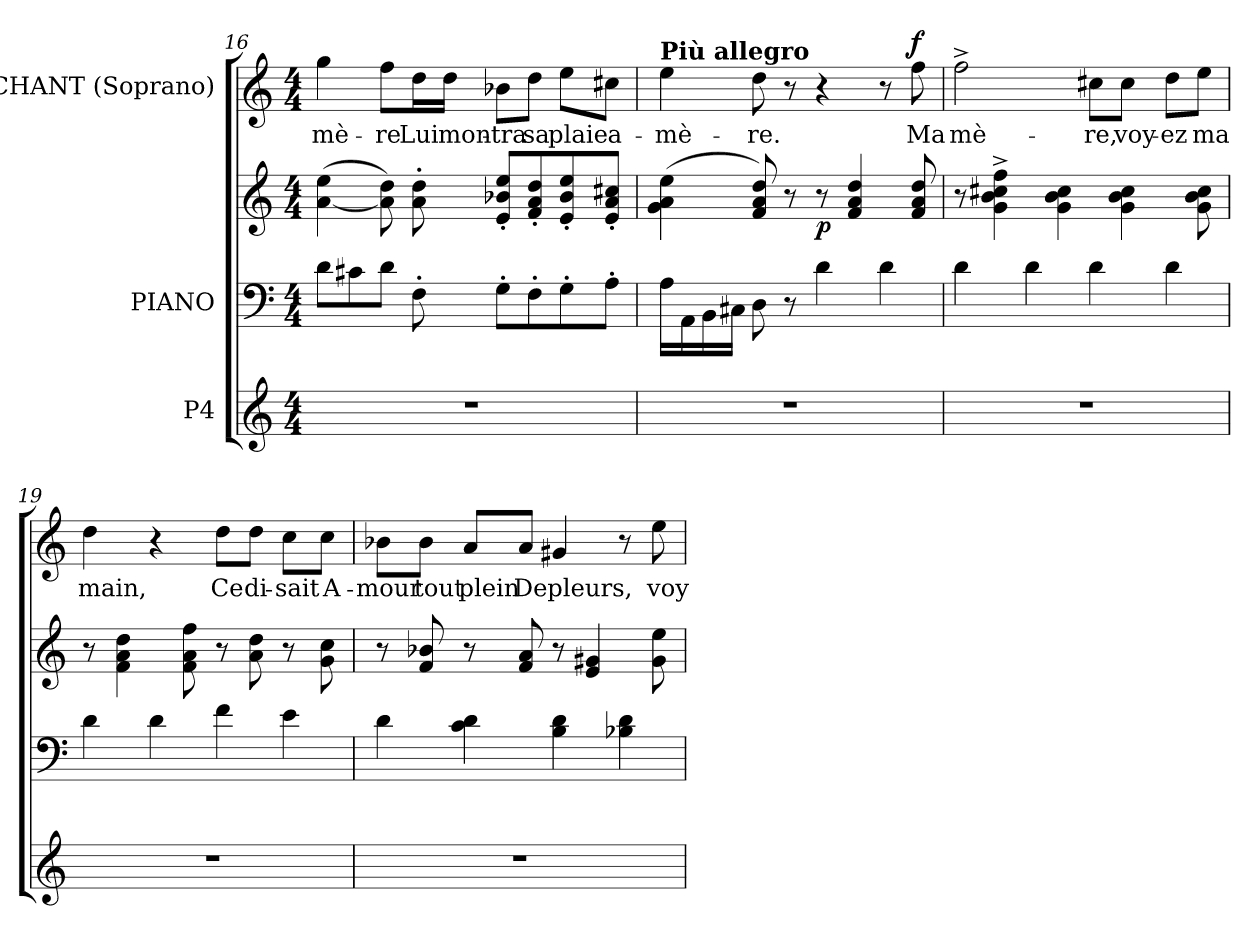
**kern	**kern	**kern	**dynam	**kern	**text	**dynam
*part3	*part2	*part2	*part2	*part1	*part1	*part1
*staff4	*staff3	*staff2	*staff2/3	*staff1	*staff1	*staff1
*I"P4	*I"PIANO	*	*	*I"CHANT (Soprano)	*	*
*clefG2	*clefF4	*clefG2	*	*clefG2	*	*
*k[]	*k[]	*k[]	*	*k[]	*	*
*C:	*C:	*C:	*	*C:	*	*
*M4/4	*M4/4	*M4/4	*	*M4/4	*	*
=16	=16	=16	=16	=16	=16	=16
!	!	!	!	!	!LO:LY:b	!
1r	8d\L	(>[<4a\ 4ee\	.	4gg\	mè-	.
.	8c#X\	.	.	.	.	.
!	!	!	!	!	!LO:LY:b	!
.	8d\J	8a\] 8dd\)	.	8ff\L	-re	.
!	!	!	!	!	!LO:LY:b	!
.	8F'>\	8a\'> 8dd\'>	.	16dd\L	Lui	.
!	!	!	!	!	!LO:LY:b	!
.	.	.	.	16dd\JJ	mon-	.
!	!	!	!	!	!LO:LY:b	!
.	8G'>\L	8e/'< 8b-X/'< 8ee/'<L	.	8b-X\L	-tra	.
!	!	!	!	!	!LO:LY:b	!
.	8F'>\	8f/'< 8a/'< 8dd/'<	.	8dd\J	sa	.
!	!	!	!	!	!LO:LY:b	!
.	8G'>\	8e/'< 8b-/'< 8ee/'<	.	8ee\L	plaie	.
!	!	!	!	!	!LO:LY:b	!
.	8A'>\J	8e/'< 8a/'< 8cc#X/'<J	.	8cc#X\J	a-	.
=17	=17	=17	=17	=17	=17	=17
!	!	!	!	!LO:TX:a:B:t=Più allegro	!	!
!	!	!	!	!	!LO:LY:b	!
1r	16A\LL	(>4g\ 4a\ 4ee\	.	4ee\	-mè-	.
.	16AA\	.	.	.	.	.
.	16BB\	.	.	.	.	.
.	16C#X\JJ	.	.	.	.	.
!	!	!	!	!	!LO:LY:b	!
.	8D\	8f/ 8a/ 8dd/)	.	8dd\	-re.	.
.	8r	8r	.	8r	.	.
!	!	!	!LO:DY:b	!	!	!
.	4d\	8r	p	4r	.	.
.	.	4f/ 4a/ 4dd/	.	.	.	.
.	4d\	.	.	8r	.	.
!	!	!	!	!	!LO:LY:b	!LO:DY:a
.	.	8f/ 8a/ 8dd/	.	8ff\	Ma	f
!!LO:LB:g=z
=18	=18	=18	=18	=18	=18	=18
!	!	!	!	!	!LO:LY:b	!
1r	4d\	8r	.	2ff^>\	mè-	.
.	.	4g\^> 4b\^> 4cc#X\^> 4ff\^>	.	.	.	.
.	4d\	.	.	.	.	.
.	.	4g\ 4b\ 4cc#\	.	.	.	.
!	!	!	!	!	!LO:LY:b	!
.	4d\	.	.	8cc#X\L	-re,	.
!	!	!	!	!	!LO:LY:b	!
.	.	4g\ 4b\ 4cc#\	.	8cc#\J	voy-	.
!	!	!	!	!	!LO:LY:b	!
.	4d\	.	.	8dd\L	-ez	.
!	!	!	!	!	!LO:LY:b	!
.	.	8g\ 8b\ 8cc#\	.	8ee\J	ma	.
=19	=19	=19	=19	=19	=19	=19
!	!	!	!	!	!LO:LY:b	!
1r	4d\	8r	.	4dd\	main,	.
.	.	4f\ 4a\ 4dd\	.	.	.	.
.	4d\	.	.	4r	.	.
.	.	8f\ 8a\ 8ff\	.	.	.	.
!	!	!	!	!	!LO:LY:b	!
.	4f\	8r	.	8dd\L	Ce	.
!	!	!	!	!	!LO:LY:b	!
.	.	8a\ 8dd\	.	8dd\J	di-	.
!	!	!	!	!	!LO:LY:b	!
.	4e\	8r	.	8cc\L	-sait	.
!	!	!	!	!	!LO:LY:b	!
.	.	8g\ 8cc\	.	8cc\J	A-	.
=20	=20	=20	=20	=20	=20	=20
!	!	!	!	!	!LO:LY:b	!
1r	4d\	8r	.	8b-X\L	-mour	.
!	!	!	!	!	!LO:LY:b	!
.	.	8f/ 8b-X/	.	8b-\J	tout	.
!	!	!	!	!	!LO:LY:b	!
.	4c\ 4d\	8r	.	8a/L	plein	.
!	!	!	!	!	!LO:LY:b	!
.	.	8f/ 8a/	.	8a/J	De	.
!	!	!	!	!	!LO:LY:b	!
.	4B\ 4d\	8r	.	4g#X/	pleurs,	.
.	.	4e/ 4g#X/	.	.	.	.
.	4B-X\ 4d\	.	.	8r	.	.
!	!	!	!	!	!LO:LY:b	!
.	.	8g#\ 8ee\	.	8ee\	voy-	.
=	=	=	=	=	=	=
*-	*-	*-	*-	*-	*-	*-
